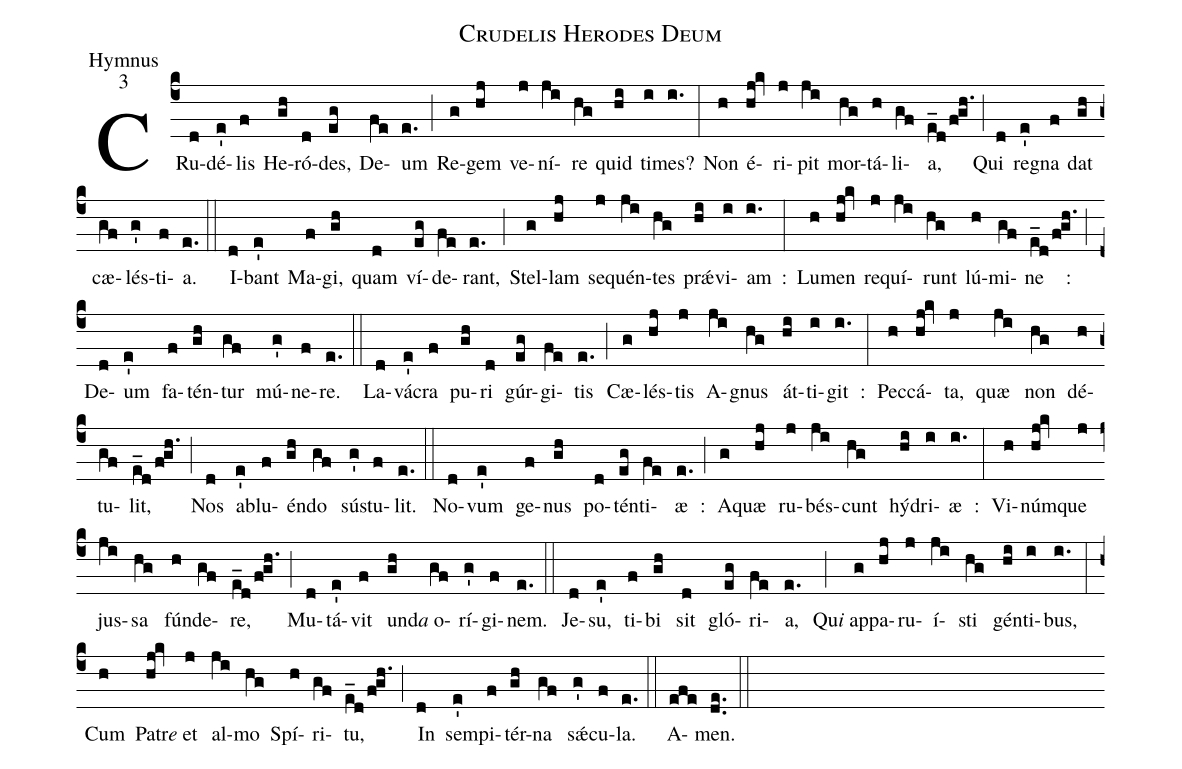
name: Crudelis Herodes Deum;
office-part: Hymnus;
mode: 3;
%%
(c4)
CRu(d)dé(e')lis(f) He(gh)ró(d)des,(eg) De(fe)um(e.) (;)
Re(g)gem(hj) ve(j)ní(ji)re(hg) quid(hi) ti(i)mes?(i.) (:)
Non(h) é(hj!kv)ri(j)pit(ji) mor(hg)tá(h)li(gf)a,(e_d/f!gh.) (;)
Qui(d) re(e')gna(f) dat(gh) cæ(gf)lés(g')ti(f)a.(e.) (::)

I(d)bant(e') Ma(f)gi,(gh) quam(d) ví(eg)de(fe)rant,(e.) (;)
Stel(g)lam(hj) se(j)quén(ji)tes(hg) pr<sp>'æ</sp>(hi)vi(i)am(i.) :(:)
Lu(h)men(hj!kv) re(j)quí(ji)runt(hg) lú(h)mi(gf)ne(e_d/f!gh.) :(;)
De(d)um(e') fa(f)tén(gh)tur(gf) mú(g')ne(f)re.(e.) (::)

La(d)vá(e')cra(f) pu(gh)ri(d) gúr(eg)gi(fe)tis(e.) (;)
Cæ(g)lés(hj)tis(j) A(ji)gnus(hg) át(hi)ti(i)git(i.) :(:)
Pec(h)cá(hj!kv)ta,(j) quæ(ji) non(hg) dé(h)tu(gf)lit,(e_d/f!gh.) (;)
Nos(d) a(e')blu(f)én(gh)do(gf) sú(g')stu(f)lit.(e.) (::)

No(d)vum(e') ge(f)nus(gh) po(d)tén(eg)ti(fe)æ(e.) :(;)
A(g)quæ(hj) ru(j)bés(ji)cunt(hg) hýd(hi)ri(i)æ(i.) :(:)
Vi(h)núm(hj!kv)que(j) jus(ji)sa(hg) fún(h)de(gf)re,(e_d/f!gh.) (;)
Mu(d)tá(e')vit(f) un(gh)d<i>a</i> {o}(gf)rí(g')gi(f)nem.(e.) (::)

Je(d)su,(e') ti(f)bi(gh) sit(d) gló(eg)ri(fe)a,(e.) (;)
Qu<i>i</i> {ap}(g)pa(hj)ru(j)í(ji)sti(hg) gén(hi)ti(i)bus,(i.) (:)
Cum(h) Pa(hj!kv)tr<i>e</i> {et}(j) al(ji)mo(hg) Spí(h)ri(gf)tu,(e_d/f!gh.) (;)
In(d) sem(e')pi(f)tér(gh)na(gf) s<sp>'æ</sp>(g')cu(f)la.(e.) (::)
A(efe)men.(de..) (::)
